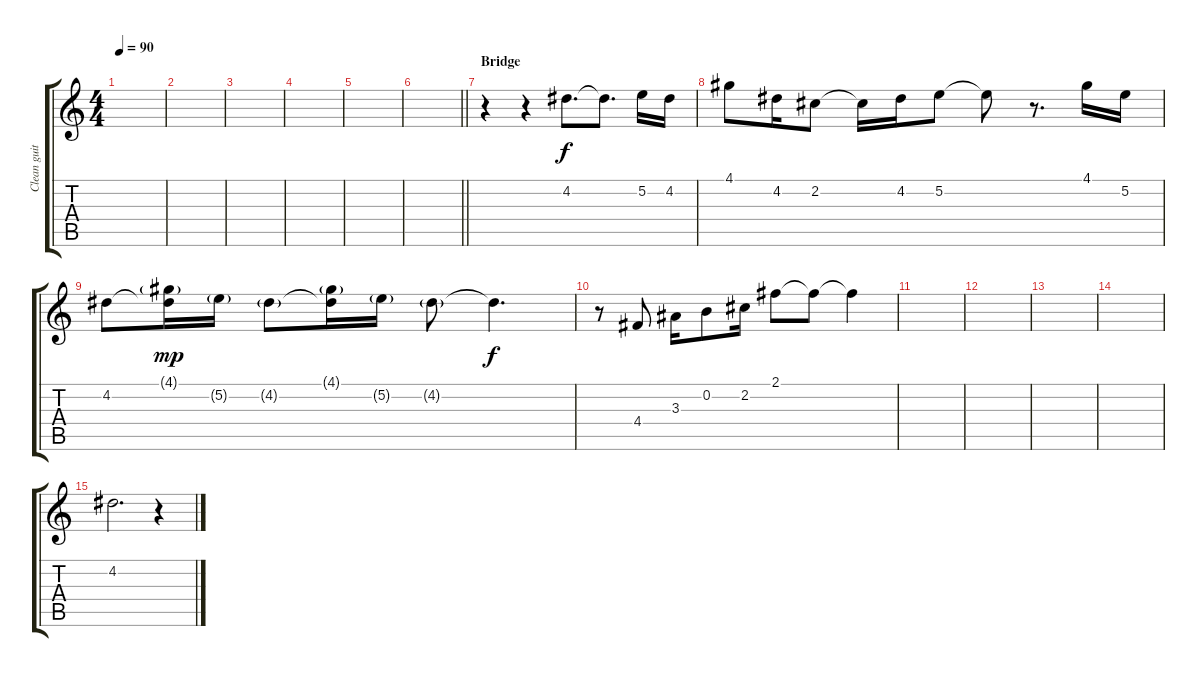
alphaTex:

\track ("Clean guitar 2" "Clean guit") {instrument electricguitarjazz}
\staff {score tabs}
\tuning (E4 B3 G3 D3 A2 E2) {hide}
\ts (4 4)
\tempo 90
\clef g2
\ks c
|
|
|
|
|
\barLineRight lightlight
|
\section ("" "Bridge")
r.4 r.4 4.2.8{d} 4.2{t}.8{d} 5.2.16 4.2.16 |
4.1.8 4.2.16 2.2.8 2.2{t}.16 4.2.16 5.2.8 5.2{t}.8 r.8{d} 4.1.16 5.2.16 |
4.2.8 (4.1{g} 4.2{t}).16{dy mp} 5.2{g}.16 4.2{g}.8 (4.1{g} 4.2{t}).16 5.2{g}.16 4.2{g}.8 4.2{t}.4{d dy f} |
r.8 4.4.8 3.3.16 0.2.8 2.2.16 2.1.8 2.1{t}.8 2.1{t}.4 |
|
|
|
|
4.2.2{d} r.4
